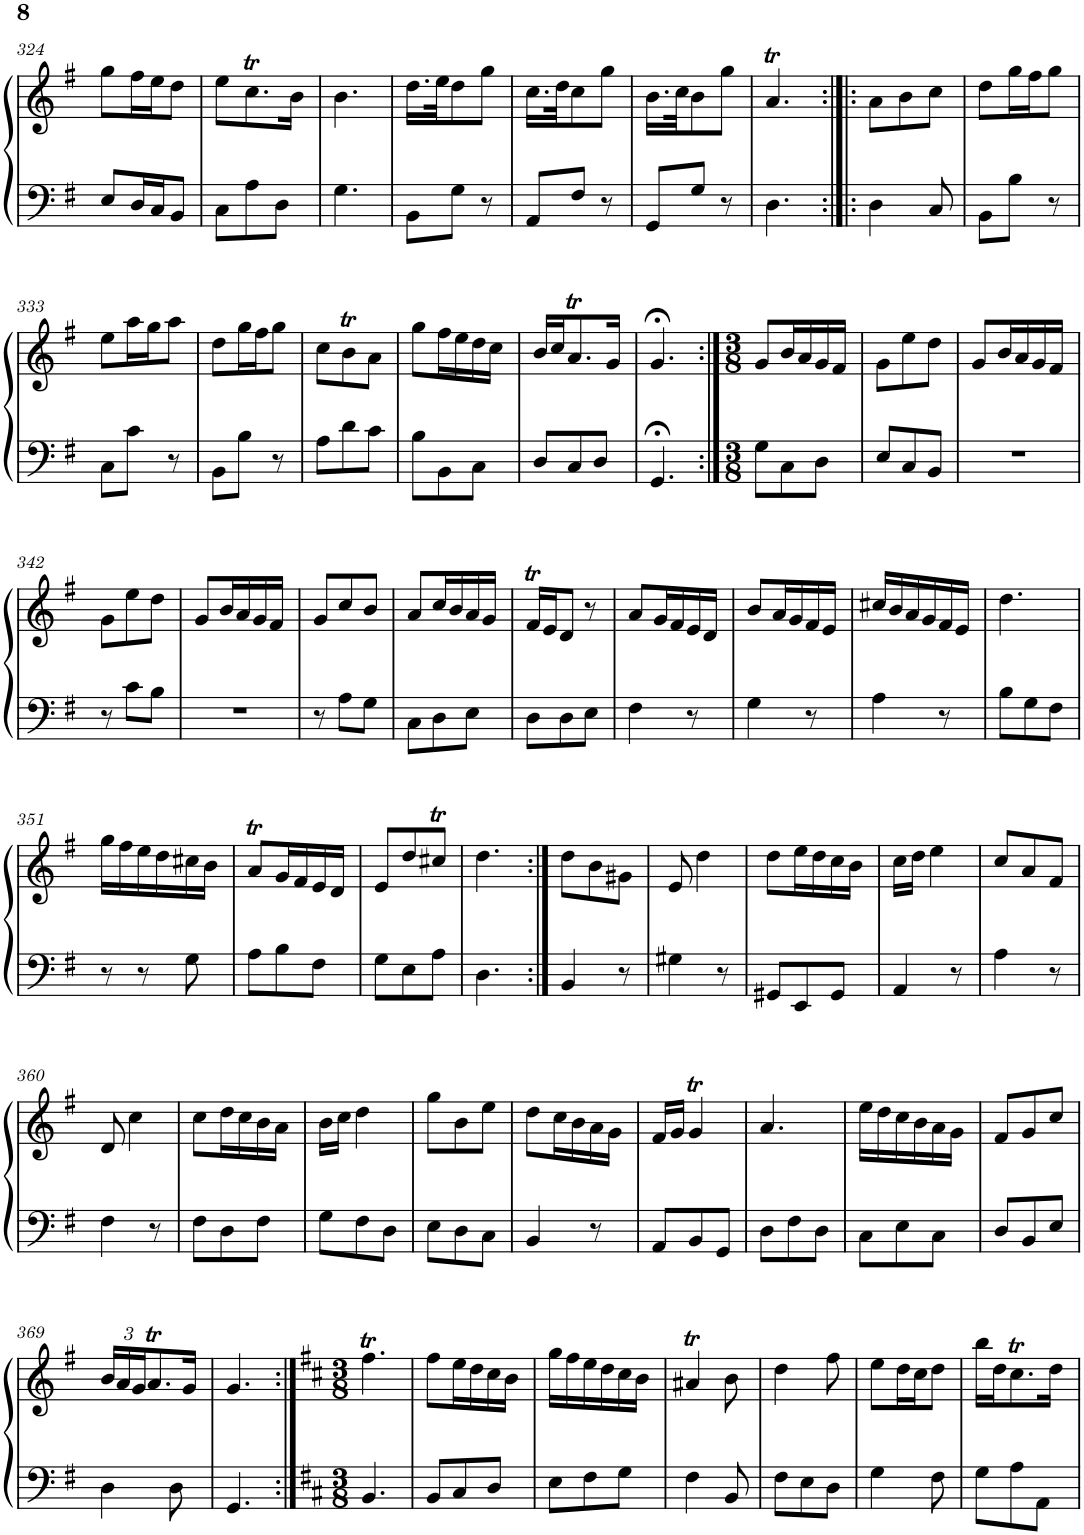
**kern	**kern
*part1	*part1
*staff2	*staff1
*I"Piano, Piano	*
*I'Pno.	*
!!LO:PB:g=z
*clefF4	*clefG2
*k[f#]	*k[f#]
*M3/8	*M3/8
=324	=324
8E/L	8gg\L
16D/L	16ff#\L
16C/J	16ee\J
8BB/J	8dd\J
=325	=325
8C\L	8ee\L
8A\	8.ccT\
8D\J	.
.	16b\Jk
=326	=326
4.G\	4.b\
=327	=327
8BB\L	16.dd\LL
.	32ee\JK
8G\J	8dd\
8r	8gg\J
=328	=328
8AA/L	16.cc\LL
.	32dd\JK
8F#/J	8cc\
8r	8gg\J
=329	=329
8GG/L	16.b\LL
.	32cc\JK
8G/J	8b\
8r	8gg\J
=330	=330
4.D\	4.aT/
=331:|!|:	=331:|!|:
4D\	8a\L
.	8b\
8C/	8cc\J
=332	=332
8BB\L	8dd\L
8B\J	16gg\L
.	16ff#\J
8r	8gg\J
!!LO:LB:g=z
=333	=333
8C\L	8ee\L
8c\J	16aa\L
.	16gg\J
8r	8aa\J
=334	=334
8BB\L	8dd\L
8B\J	16gg\L
.	16ff#\J
8r	8gg\J
=335	=335
8A\L	8cc\L
8d\	8bt\
8c\J	8a\J
=336	=336
8B\L	8gg\L
8BB\	16ff#\L
.	16ee\
8C\J	16dd\
.	16cc\JJ
=337	=337
8D/L	16b/LL
.	16cc/J
8C/	8.aT/
8D/J	.
.	16g/Jk
=338	=338
4.GG;</	4.g;</
=339:|!	=339:|!
*M3/8	*M3/8
8G\L	8g/L
8C\	16b/L
.	16a/
8D\J	16g/
.	16f#/JJ
=340	=340
8E/L	8g\L
8C/	8ee\
8BB/J	8dd\J
=341	=341
4.r	8g/L
.	16b/L
.	16a/
.	16g/
.	16f#/JJ
!!LO:LB:g=z
=342	=342
8r	8g\L
8c\L	8ee\
8B\J	8dd\J
=343	=343
4.r	8g/L
.	16b/L
.	16a/
.	16g/
.	16f#/JJ
=344	=344
8r	8g/L
8A\L	8cc/
8G\J	8b/J
=345	=345
8C\L	8a/L
8D\	16cc/L
.	16b/
8E\J	16a/
.	16g/JJ
=346	=346
8D\L	16f#t/LL
.	16e/J
8D\	8d/J
8E\J	8r
=347	=347
4F#\	8a/L
.	16g/L
.	16f#/
8r	16e/
.	16d/JJ
=348	=348
4G\	8b/L
.	16a/L
.	16g/
8r	16f#/
.	16e/JJ
=349	=349
4A\	16cc#X/LL
.	16b/
.	16a/
.	16g/
8r	16f#/
.	16e/JJ
=350	=350
8B\L	4.dd\
8G\	.
8F#\J	.
!!LO:LB:g=z
=351	=351
8r	16gg\LL
.	16ff#\
8r	16ee\
.	16dd\
8G\	16cc#X\
.	16b\JJ
=352	=352
8A\L	8aT/L
8B\	16g/L
.	16f#/
8F#\J	16e/
.	16d/JJ
=353	=353
8G\L	8e/L
8E\	8dd/
8A\J	8cc#Xt/J
=354	=354
4.D\	4.dd\
=355:|!	=355:|!
4BB/	8dd\L
.	8b\
8r	8g#X\J
=356	=356
4G#X\	8e/
.	4dd\
8r	.
=357	=357
8GG#X/L	8dd\L
8EE/	16ee\L
.	16dd\
8GG#/J	16cc\
.	16b\JJ
=358	=358
4AA/	16cc\LL
.	16dd\JJ
.	4ee\
8r	.
=359	=359
4A\	8cc/L
.	8a/
8r	8f#/J
!!LO:LB:g=z
=360	=360
4F#\	8d/
.	4cc\
8r	.
=361	=361
8F#\L	8cc\L
8D\	16dd\L
.	16cc\
8F#\J	16b\
.	16a\JJ
=362	=362
8G\L	16b\LL
.	16cc\JJ
8F#\	4dd\
8D\J	.
=363	=363
8E\L	8gg\L
8D\	8b\
8C\J	8ee\J
=364	=364
4BB/	8dd\L
.	16cc\L
.	16b\
8r	16a\
.	16g\JJ
=365	=365
8AA/L	16f#/LL
.	16g/JJ
8BB/	4gT/
8GG/J	.
=366	=366
8D\L	4.a/
8F#\	.
8D\J	.
=367	=367
8C\L	16ee\LL
.	16dd\
8E\	16cc\
.	16b\
8C\J	16a\
.	16g\JJ
=368	=368
8D/L	8f#/L
8BB/	8g/
8E/J	8cc/J
!!LO:LB:g=z
=369	=369
*	*Xbrackettup
4D\	24b/LL
.	24a/
.	24g/J
.	8.aT/
8D\	.
.	16g/Jk
=370	=370
4.GG/	4.g/
=371:|!	=371:|!
*k[f#c#]	*k[f#c#]
*M3/8	*M3/8
4.BB/	4.ff#t\
=372	=372
8BB/L	8ff#\L
8C#/	16ee\L
.	16dd\
8D/J	16cc#\
.	16b\JJ
=373	=373
8E\L	16gg\LL
.	16ff#\
8F#\	16ee\
.	16dd\
8G\J	16cc#\
.	16b\JJ
=374	=374
4F#\	4a#Xt/
8BB/	8b\
=375	=375
8F#\L	4dd\
8E\	.
8D\J	8ff#\
=376	=376
4G\	8ee\L
.	16dd\L
.	16cc#\J
8F#\	8dd\J
=377	=377
8G\L	16bb\LL
.	16dd\J
8A\	8.cc#t\
8AA\J	.
.	16dd\Jk
=	=
*-	*-
